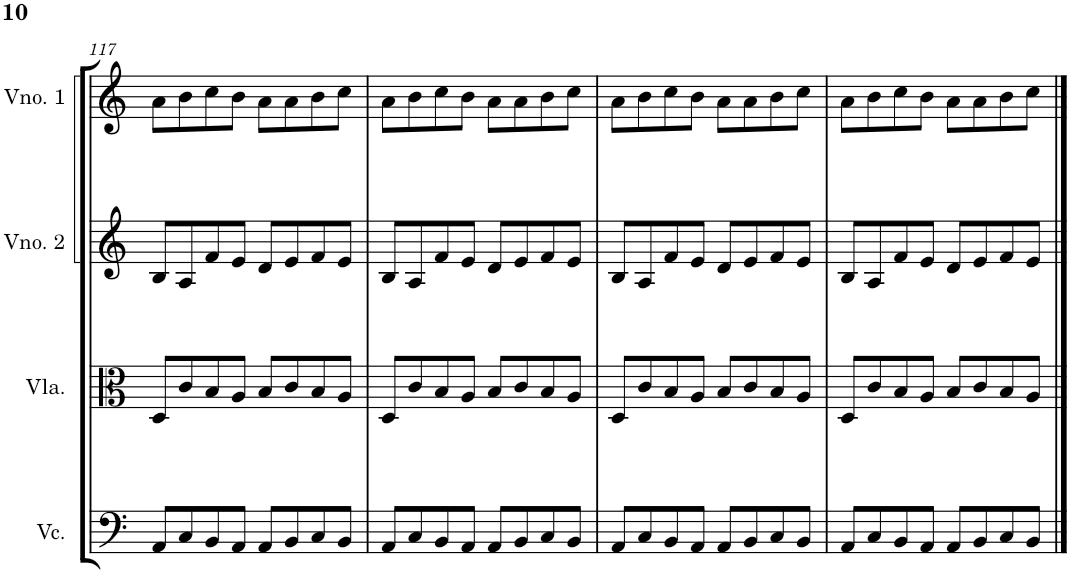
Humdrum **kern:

**kern	**kern	**kern	**kern
*part4	*part3	*part2	*part1
*staff4	*staff3	*staff2	*staff1
*I"Violoncelo	*I"Viola	*I"Violino 2	*I"Violino 1
*I'Vc.	*I'Vla.	*I'Vno. 2	*I'Vno. 1
!!LO:PB:g=z
*clefF4	*clefC3	*clefG2	*clefG2
*k[]	*k[]	*k[]	*k[]
*M4/4	*M4/4	*M4/4	*M4/4
=117	=117	=117	=117
8AA/L	8D/L	8B/L	8a\L
8C/	8c/	8A/	8b\
8BB/	8B/	8f/	8cc\
8AA/J	8A/J	8e/J	8b\J
8AA/L	8B/L	8d/L	8a\L
8BB/	8c/	8e/	8a\
8C/	8B/	8f/	8b\
8BB/J	8A/J	8e/J	8cc\J
=118	=118	=118	=118
8AA/L	8D/L	8B/L	8a\L
8C/	8c/	8A/	8b\
8BB/	8B/	8f/	8cc\
8AA/J	8A/J	8e/J	8b\J
8AA/L	8B/L	8d/L	8a\L
8BB/	8c/	8e/	8a\
8C/	8B/	8f/	8b\
8BB/J	8A/J	8e/J	8cc\J
=119	=119	=119	=119
8AA/L	8D/L	8B/L	8a\L
8C/	8c/	8A/	8b\
8BB/	8B/	8f/	8cc\
8AA/J	8A/J	8e/J	8b\J
8AA/L	8B/L	8d/L	8a\L
8BB/	8c/	8e/	8a\
8C/	8B/	8f/	8b\
8BB/J	8A/J	8e/J	8cc\J
=120	=120	=120	=120
8AA/L	8D/L	8B/L	8a\L
8C/	8c/	8A/	8b\
8BB/	8B/	8f/	8cc\
8AA/J	8A/J	8e/J	8b\J
8AA/L	8B/L	8d/L	8a\L
8BB/	8c/	8e/	8a\
8C/	8B/	8f/	8b\
8BB/J	8A/J	8e/J	8cc\J
==	==	==	==
*-	*-	*-	*-
